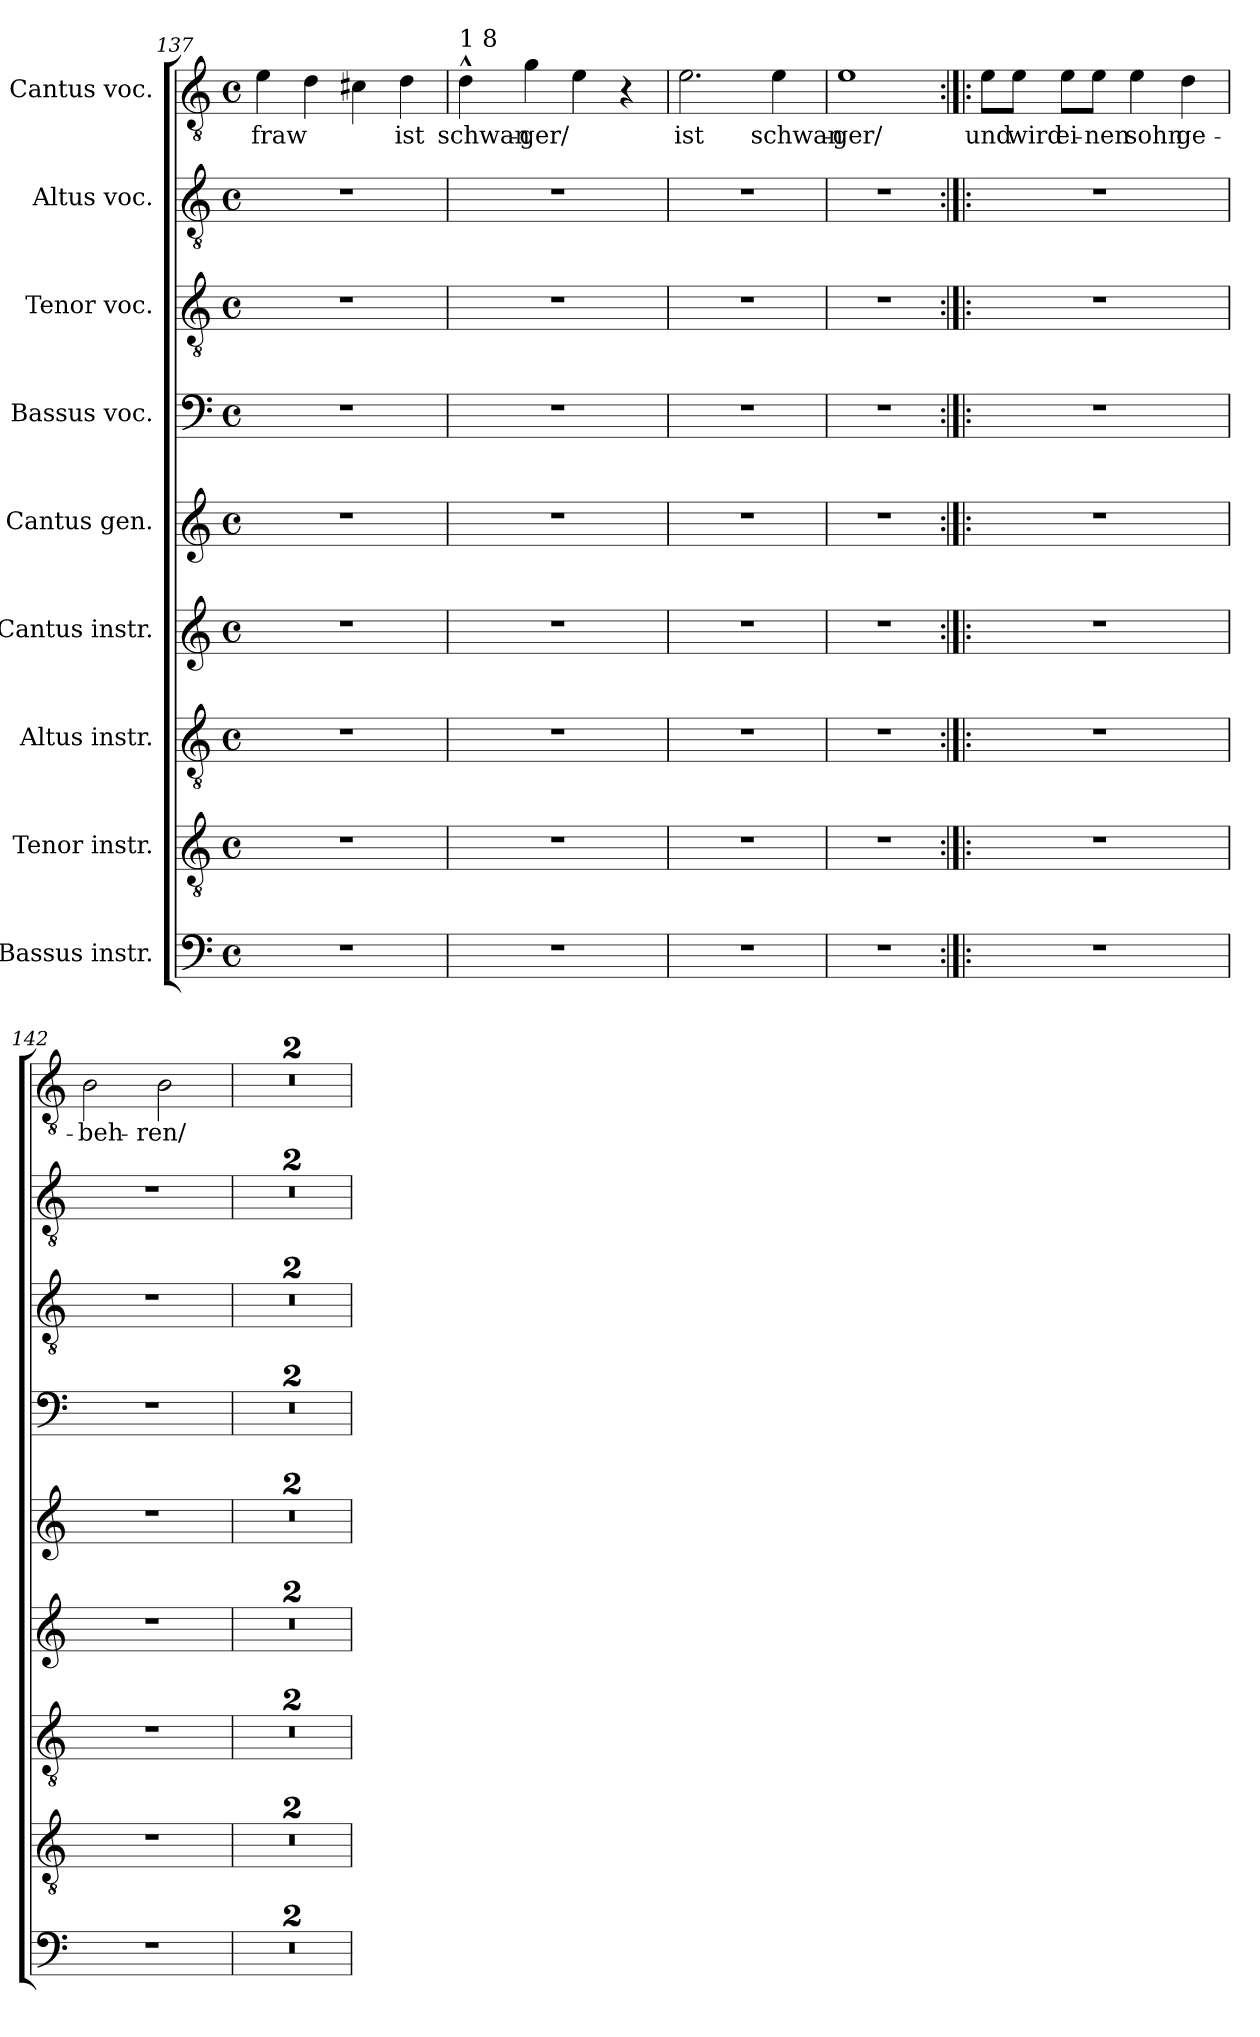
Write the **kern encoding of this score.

**kern	**kern	**kern	**kern	**kern	**kern	**kern	**kern	**kern	**text
*part9	*part8	*part7	*part6	*part5	*part4	*part3	*part2	*part1	*part1
*staff9	*staff8	*staff7	*staff6	*staff5	*staff4	*staff3	*staff2	*staff1	*staff1
*I"Bassus instr.	*I"Tenor instr.	*I"Altus instr.	*I"Cantus instr.	*I"Cantus gen.	*I"Bassus voc.	*I"Tenor voc.	*I"Altus voc.	*I"Cantus voc.	*
*clefF4	*clefGv2	*clefGv2	*clefG2	*clefG2	*clefF4	*clefGv2	*clefGv2	*clefGv2	*
*k[]	*k[]	*k[]	*k[]	*k[]	*k[]	*k[]	*k[]	*k[]	*
*C:	*C:	*C:	*C:	*C:	*C:	*C:	*C:	*C:	*
*M4/4	*M4/4	*M4/4	*M4/4	*M4/4	*M4/4	*M4/4	*M4/4	*M4/4	*
*met(c)	*met(c)	*met(c)	*met(c)	*met(c)	*met(c)	*met(c)	*met(c)	*met(c)	*
=137	=137	=137	=137	=137	=137	=137	=137	=137	=137
!	!	!	!	!	!	!	!	!	!LO:LY:b
1r	1r	1r	1r	1r	1r	1r	1r	4e\	-fraw
.	.	.	.	.	.	.	.	4d\	.
.	.	.	.	.	.	.	.	4c#X\	.
!	!	!	!	!	!	!	!	!	!LO:LY:b
.	.	.	.	.	.	.	.	4d\	ist
!!LO:LB:g=z
=138	=138	=138	=138	=138	=138	=138	=138	=138	=138
!	!	!	!	!	!	!	!	!LO:TX:a:t=1 8	!
!	!	!	!	!	!	!	!	!	!LO:LY:b
1r	1r	1r	1r	1r	1r	1r	1r	4d^^>\	schwan-
!	!	!	!	!	!	!	!	!	!LO:LY:b
.	.	.	.	.	.	.	.	4g\	-ger/
.	.	.	.	.	.	.	.	4e\	.
.	.	.	.	.	.	.	.	4r	.
=139	=139	=139	=139	=139	=139	=139	=139	=139	=139
!	!	!	!	!	!	!	!	!	!LO:LY:b
1r	1r	1r	1r	1r	1r	1r	1r	2.e\	ist
!	!	!	!	!	!	!	!	!	!LO:LY:b
.	.	.	.	.	.	.	.	4e\	schwan-
=140	=140	=140	=140	=140	=140	=140	=140	=140	=140
!	!	!	!	!	!	!	!	!	!LO:LY:b
1r	1r	1r	1r	1r	1r	1r	1r	1e	-ger/
=141:|!|:	=141:|!|:	=141:|!|:	=141:|!|:	=141:|!|:	=141:|!|:	=141:|!|:	=141:|!|:	=141:|!|:	=141:|!|:
!	!	!	!	!	!	!	!	!	!LO:LY:b
1r	1r	1r	1r	1r	1r	1r	1r	8e\L	und
!	!	!	!	!	!	!	!	!	!LO:LY:b
.	.	.	.	.	.	.	.	8e\J	wird
!	!	!	!	!	!	!	!	!	!LO:LY:b
.	.	.	.	.	.	.	.	8e\L	ei-
!	!	!	!	!	!	!	!	!	!LO:LY:b
.	.	.	.	.	.	.	.	8e\J	-nen
!	!	!	!	!	!	!	!	!	!LO:LY:b
.	.	.	.	.	.	.	.	4e\	sohn
!	!	!	!	!	!	!	!	!	!LO:LY:b
.	.	.	.	.	.	.	.	4d\	ge-
=142	=142	=142	=142	=142	=142	=142	=142	=142	=142
!	!	!	!	!	!	!	!	!	!LO:LY:b
1r	1r	1r	1r	1r	1r	1r	1r	2B\	-beh-
!	!	!	!	!	!	!	!	!	!LO:LY:b
.	.	.	.	.	.	.	.	2B\	-ren/
=143	=143	=143	=143	=143	=143	=143	=143	=143	=143
1r	1r	1r	1r	1r	1r	1r	1r	1r	.
=144	=144	=144	=144	=144	=144	=144	=144	=144	=144
1r	1r	1r	1r	1r	1r	1r	1r	1r	.
=	=	=	=	=	=	=	=	=	=
*-	*-	*-	*-	*-	*-	*-	*-	*-	*-
